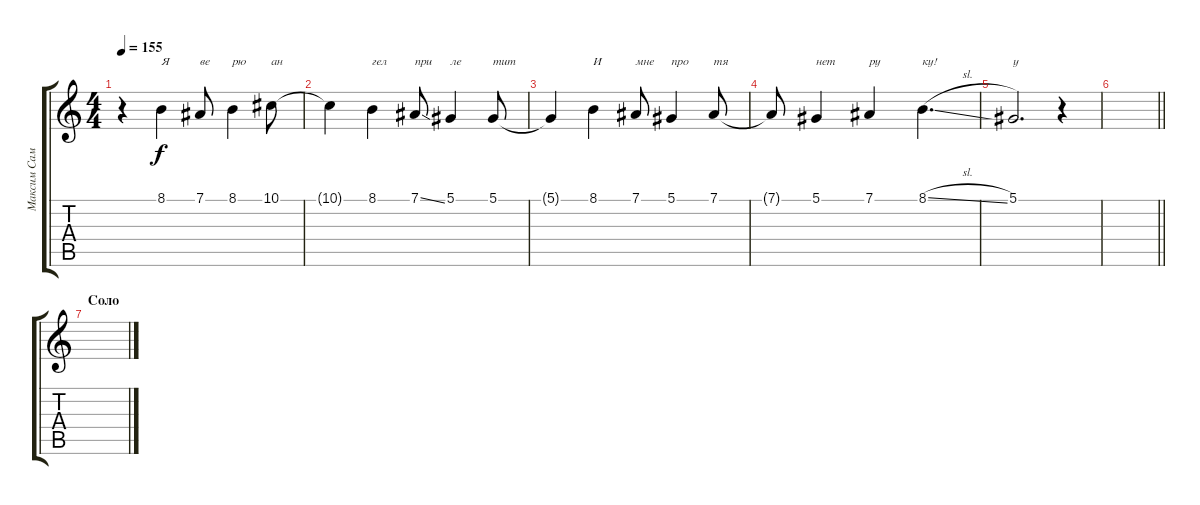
\track ("Максим Самосват" "Максим Сам") {instrument bassoon}
\staff {score tabs}
\tuning (Eb4 Bb3 Gb3 Db3 Ab2 Eb2) {hide}
\ts (4 4)
\tempo 155
\clef g2
\ks c
r.4{dy f} 8.1.4{txt "Я"} 7.1.8{txt "ве"} 8.1.4{txt "рю"} 10.1.8{txt "ан"} |
10.1{t}.4 8.1.4{txt "гел"} 7.1{ss}.8{txt "при"} 5.1.4{txt "ле"} 5.1.8{txt "тит"} |
5.1{t}.4 8.1.4{txt "И"} 7.1.8{txt "мне"} 5.1.4{txt "про"} 7.1.8{txt "тя"} |
7.1{t}.8 5.1.4{txt "нет"} 7.1.4{txt "ру"} 8.1{sl}.4{d txt "ку!"} |
5.1.2{d txt "у"} r.4 |
\barLineRight lightlight
|
\section ("" "Соло")
